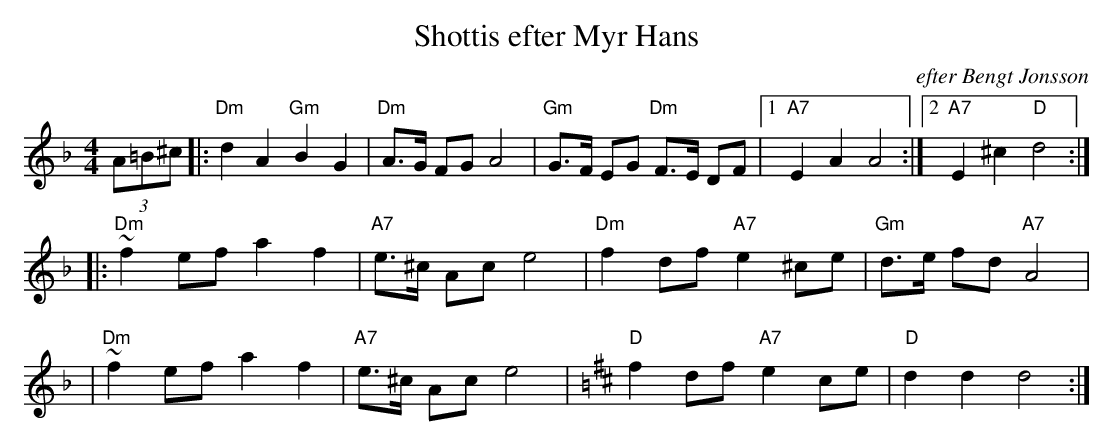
X:1
T: Shottis efter Myr Hans
O: efter Bengt Jonsson
M: 4/4
L: 1/8
K: Dm
(3A=B^c \
|: "Dm"d2 A2 "Gm"B2 G2 | "Dm"A>G FG A4 | "Gm"G>F EG "Dm"F>E DF |1 "A7"E2 A2 A4 :|2 "A7"E2 ^c2 "D"d4 :|
|: "Dm"~f2 ef a2 f2 | "A7"e>^c Ac e4 | "Dm"f2 df "A7"e2 ^ce | "Gm"d>e fd "A7"A4 |
|  "Dm"~f2 ef a2 f2 | "A7"e>^c Ac e4 | [K:D] "D"f2 df "A7"e2 ce | "D"d2 d2 d4 :|
